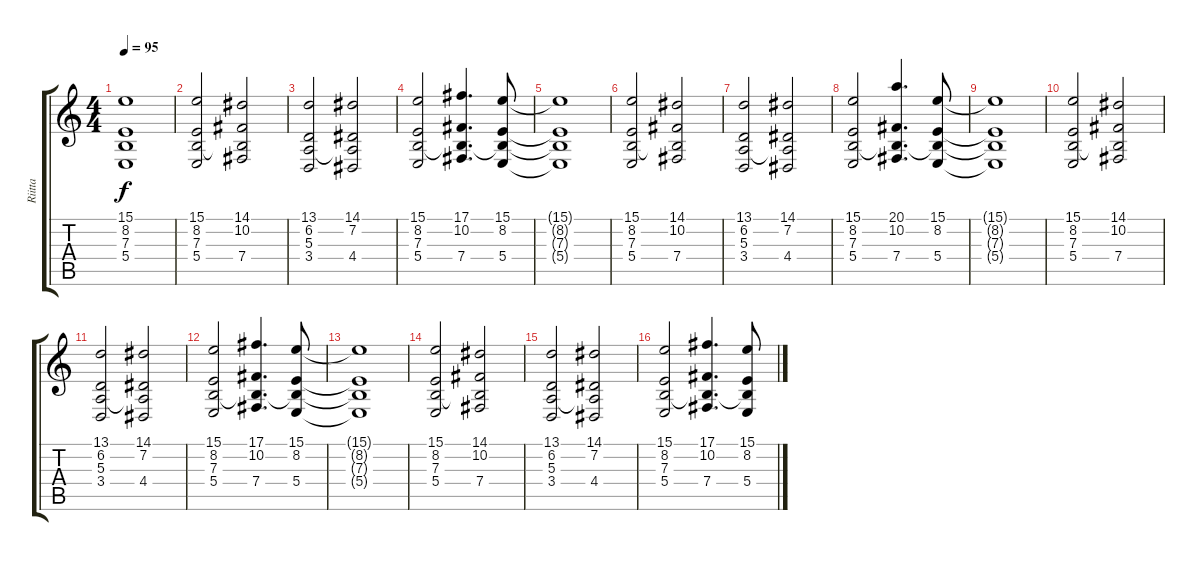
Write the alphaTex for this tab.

\track ("Riitta" "Riitta") {instrument synthstrings1}
\staff {score tabs}
\tuning (Db4 Ab3 E3 B2 Gb2 B1) {hide}
\ts (4 4)
\tempo 95
\clef g2
\ks c
(15.1{t} 8.2{t} 7.3{t} 5.4{t}).1{dy f} |
(15.1 8.2 7.3 5.4).2 (14.1 10.2 7.3{t} 7.4).2 |
(13.1 6.2 5.3 3.4).2 (14.1 7.2 5.3{t} 4.4).2 |
(15.1 8.2 7.3 5.4).2 (17.1 10.2 7.3{t} 7.4).4{d} (15.1 8.2 7.3{t} 5.4).8 |
(15.1{t} 8.2{t} 7.3{t} 5.4{t}).1 |
(15.1 8.2 7.3 5.4).2 (14.1 10.2 7.3{t} 7.4).2 |
(13.1 6.2 5.3 3.4).2 (14.1 7.2 5.3{t} 4.4).2 |
(15.1 8.2 7.3 5.4).2 (20.1 10.2 7.3{t} 7.4).4{d} (15.1 8.2 7.3{t} 5.4).8 |
(15.1{t} 8.2{t} 7.3{t} 5.4{t}).1 |
(15.1 8.2 7.3 5.4).2 (14.1 10.2 7.3{t} 7.4).2 |
(13.1 6.2 5.3 3.4).2 (14.1 7.2 5.3{t} 4.4).2 |
(15.1 8.2 7.3 5.4).2 (17.1 10.2 7.3{t} 7.4).4{d} (15.1 8.2 7.3{t} 5.4).8 |
(15.1{t} 8.2{t} 7.3{t} 5.4{t}).1 |
(15.1 8.2 7.3 5.4).2 (14.1 10.2 7.3{t} 7.4).2 |
(13.1 6.2 5.3 3.4).2 (14.1 7.2 5.3{t} 4.4).2 |
(15.1 8.2 7.3 5.4).2 (17.1 10.2 7.3{t} 7.4).4{d} (15.1 8.2 7.3{t} 5.4).8
